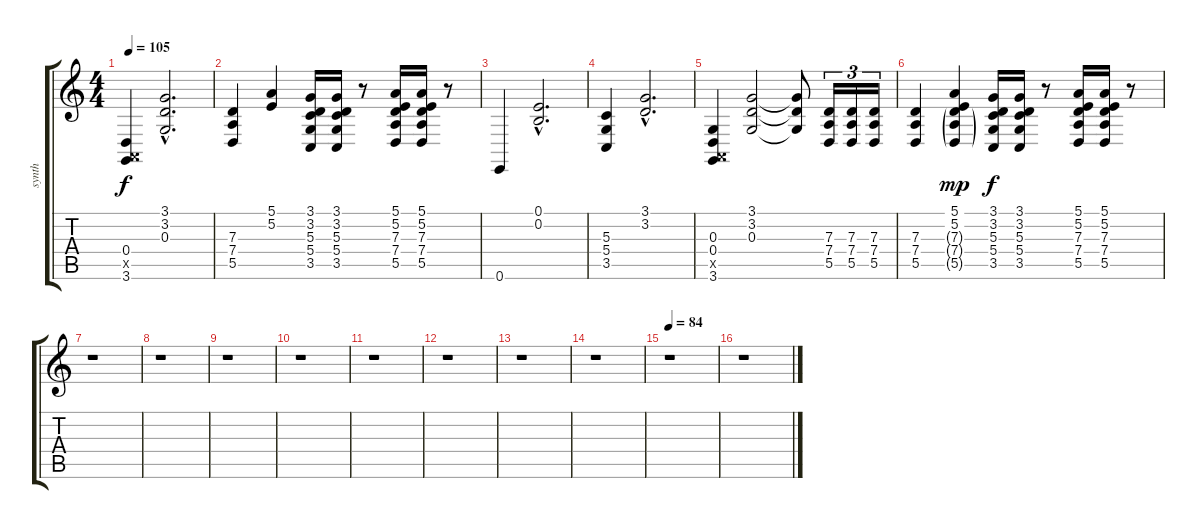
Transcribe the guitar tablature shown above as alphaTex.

\track ("synth" "synth") {instrument stringensemble1}
\staff {score tabs}
\tuning (E4 B3 G3 D3 A2 E2) {hide}
\ts (4 4)
\tempo 105
\clef g2
\ks c
(0.4 0.5{x} 3.6).4{dy f} (3.1{hac} 3.2{hac} 0.3{hac}).2{d} |
(7.3 7.4 5.5).4 (5.1 5.2).4 (3.1 3.2 5.3 5.4 3.5).16 (3.1 3.2 5.3 5.4 3.5).16 r.8 (5.1 5.2 7.3 7.4 5.5).16 (5.1 5.2 7.3 7.4 5.5).16 r.8 |
0.6.4 (0.1{hac} 0.2{hac}).2{d} |
(5.3 5.4 3.5).4 (3.1{hac} 3.2{hac}).2{d} |
(0.3 0.4 0.5{x} 3.6).4 (3.1 3.2 0.3).2 (3.1{t} 3.2{t} 0.3{t}).8 (7.3 7.4 5.5).16{tu (3 2)} (7.3 7.4 5.5).16{tu (3 2)} (7.3 7.4 5.5).16{tu (3 2)} |
(7.3 7.4 5.5).4 (5.1 5.2 7.3{g} 7.4{g} 5.5{g}).4{dy mp} (3.1 3.2 5.3 5.4 3.5).16{dy f} (3.1 3.2 5.3 5.4 3.5).16 r.8 (5.1 5.2 7.3 7.4 5.5).16 (5.1 5.2 7.3 7.4 5.5).16 r.8 |
r.1 |
r.1 |
r.1 |
r.1 |
r.1 |
r.1 |
r.1 |
r.1 |
\tempo 84
r.1 |
r.1
